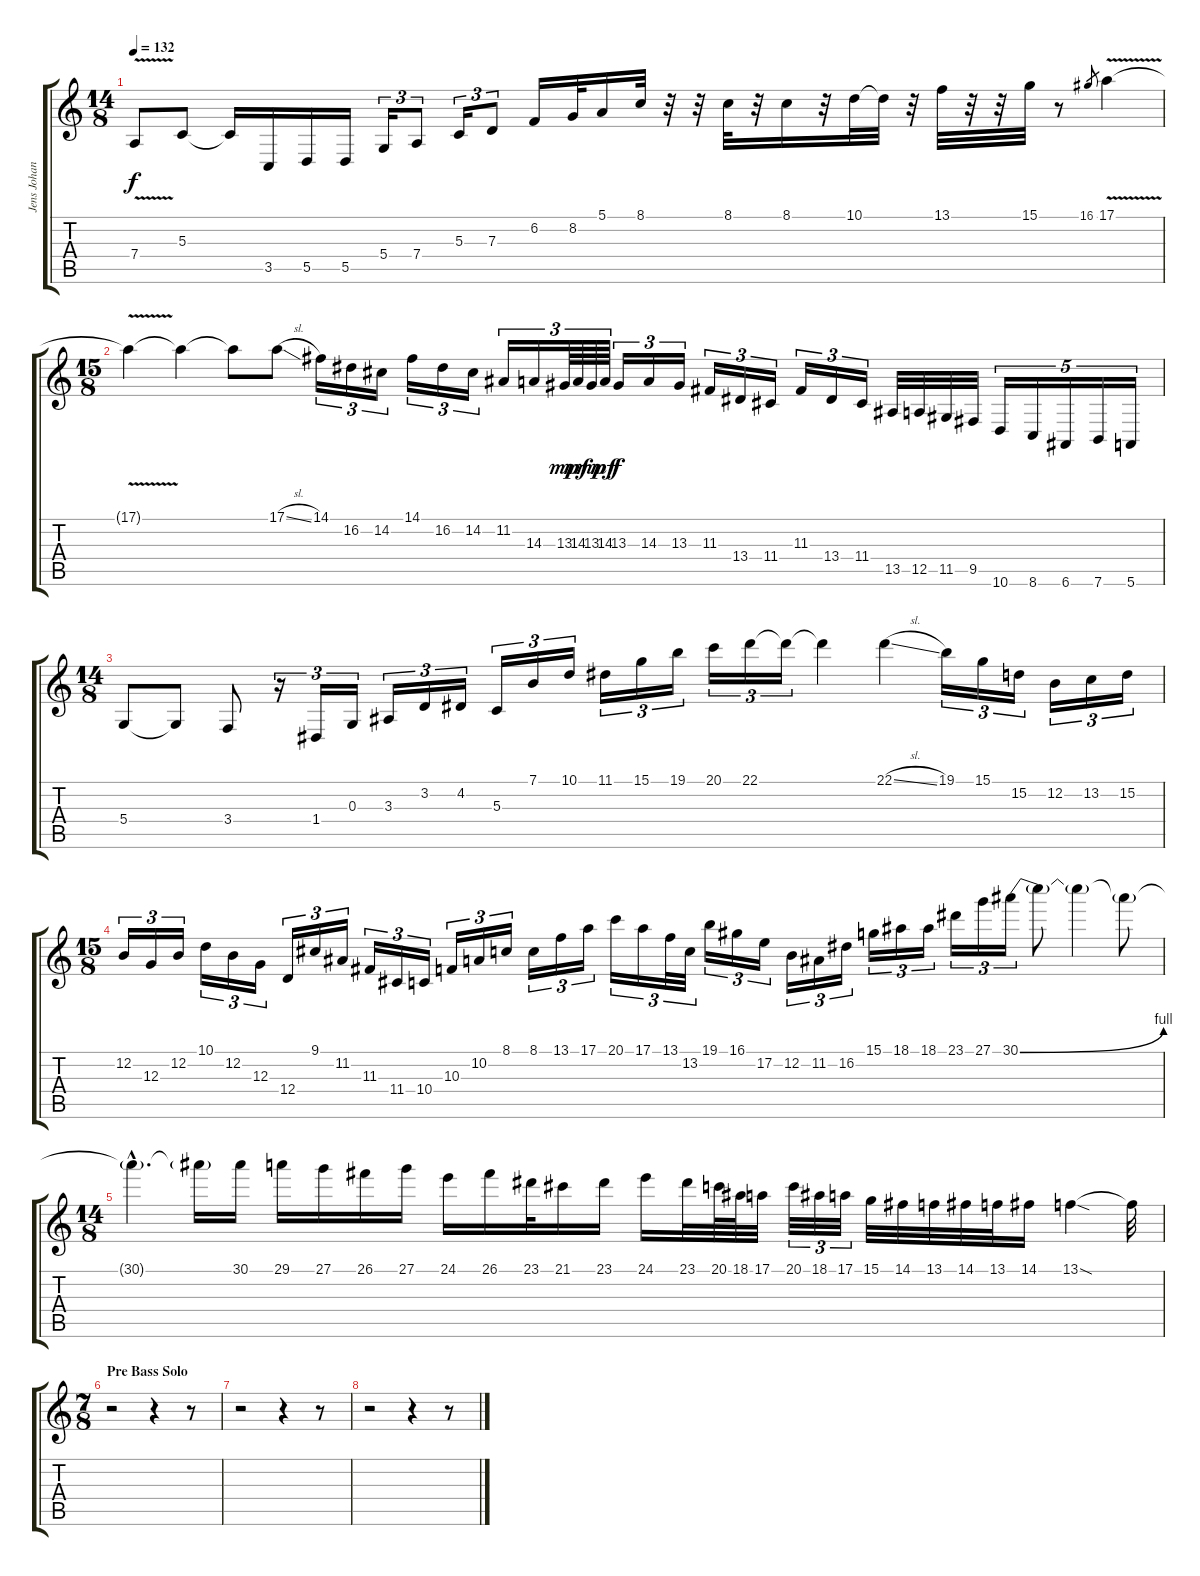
\track ("Jens Johansson" "Jens Johan") {instrument lead2sawtooth}
\staff {score tabs}
\tuning (E4 B3 G3 D3 A2 E2) {hide}
\ts (14 8)
\tempo 132
\clef g2
\ks c
7.4{v}.8{dy f} 5.3.8 5.3{t}.16 3.5.16 5.5.16 5.5.16 5.4.16{tu (3 2)} 7.4.8{tu (3 2)} 5.3.16{tu (3 2)} 7.3.8{tu (3 2)} 6.2.16 8.2.32 5.1.16 8.1.32 r.32 r.32 8.1.32 r.32 8.1.16 r.32 10.1.32 10.1{t}.32 r.32 13.1.32 r.32 r.32 15.1.32 r.8 16.1.8{gr} 17.1{v}.4 |
\ts (15 8)
17.1{t}.4 17.1{t}.4 17.1{t}.8 17.1{sl}.8 14.1.16{tu (3 2)} 16.2.16{tu (3 2)} 14.2.16{tu (3 2)} 14.1.16{tu (3 2)} 16.2.16{tu (3 2)} 14.2.16{tu (3 2)} 11.2.16{tu (3 2)} 14.3.16{tu (3 2)} 13.3.64{tu (3 2) dy mp} 14.3.64{tu (3 2) dy mf} 13.3.64{tu (3 2) dy mp} 14.3.64{tu (3 2) dy mf} 13.3.16{tu (3 2) dy f} 14.3.16{tu (3 2)} 13.3.16{tu (3 2)} 11.3.16{tu (3 2)} 13.4.16{tu (3 2)} 11.4.16{tu (3 2)} 11.3.16{tu (3 2)} 13.4.16{tu (3 2)} 11.4.16{tu (3 2)} 13.5.32 12.5.32 11.5.32 9.5.32 10.6.16{tu (5 4)} 8.6.16{tu (5 4)} 6.6.16{tu (5 4)} 7.6.16{tu (5 4)} 5.6.16{tu (5 4)} |
\ts (14 8)
5.4.8 5.4{t}.8 3.4.8 r.16{tu (3 2)} 1.4.16{tu (3 2)} 0.3.16{tu (3 2)} 3.3.16{tu (3 2)} 3.2.16{tu (3 2)} 4.2.16{tu (3 2)} 5.3.16{tu (3 2)} 7.1.16{tu (3 2)} 10.1.16{tu (3 2)} 11.1.16{tu (3 2)} 15.1.16{tu (3 2)} 19.1.16{tu (3 2)} 20.1.16{tu (3 2)} 22.1.16{tu (3 2)} 22.1{t}.16{tu (3 2)} 22.1{t}.4 22.1{sl}.4 19.1.16{tu (3 2)} 15.1.16{tu (3 2)} 15.2.16{tu (3 2)} 12.2.16{tu (3 2)} 13.2.16{tu (3 2)} 15.2.16{tu (3 2)} |
\ts (15 8)
12.2.16{tu (3 2)} 12.3.16{tu (3 2)} 12.2.16{tu (3 2)} 10.1.16{tu (3 2)} 12.2.16{tu (3 2)} 12.3.16{tu (3 2)} 12.4.16{tu (3 2)} 9.1.16{tu (3 2)} 11.2.16{tu (3 2)} 11.3.16{tu (3 2)} 11.4.16{tu (3 2)} 10.4.16{tu (3 2)} 10.3.16{tu (3 2)} 10.2.16{tu (3 2)} 8.1.16{tu (3 2)} 8.1.16{tu (3 2)} 13.1.16{tu (3 2)} 17.1.16{tu (3 2)} 20.1.16{tu (3 2)} 17.1.16{tu (3 2)} 13.1.32{tu (3 2)} 13.2.32{tu (3 2)} 19.1.16{tu (3 2)} 16.1.16{tu (3 2)} 17.2.16{tu (3 2)} 12.2.16{tu (3 2)} 11.2.16{tu (3 2)} 16.2.16{tu (3 2)} 15.1.16{tu (3 2)} 18.1.16{tu (3 2)} 18.1.16{tu (3 2)} 23.1.16{tu (3 2)} 27.1.16{tu (3 2)} 30.1{be (bend 0 0 60 4)}.16{tu (3 2)} 30.1{t}.8 30.1{t}.4 30.1{t}.8 |
\ts (14 8)
30.1{hac t}.4{d} 30.1{t}.16 30.1.16 29.1.16 27.1.16 26.1.16 27.1.16 24.1.16 26.1.16 23.1.32 21.1.16 23.1.16 24.1.16 23.1.32 20.1.64 18.1.64 17.1.32 20.1.32{tu (3 2)} 18.1.32{tu (3 2)} 17.1.32{tu (3 2)} 15.1.32 14.1.32 13.1.32 14.1.32 13.1.32 14.1.16 13.1{sod}.4 13.1{t}.32 |
\ts (7 8)
\section ("" "Pre Bass Solo")
r.2 r.4 r.8 |
r.2 r.4 r.8 |
r.2 r.4 r.8
